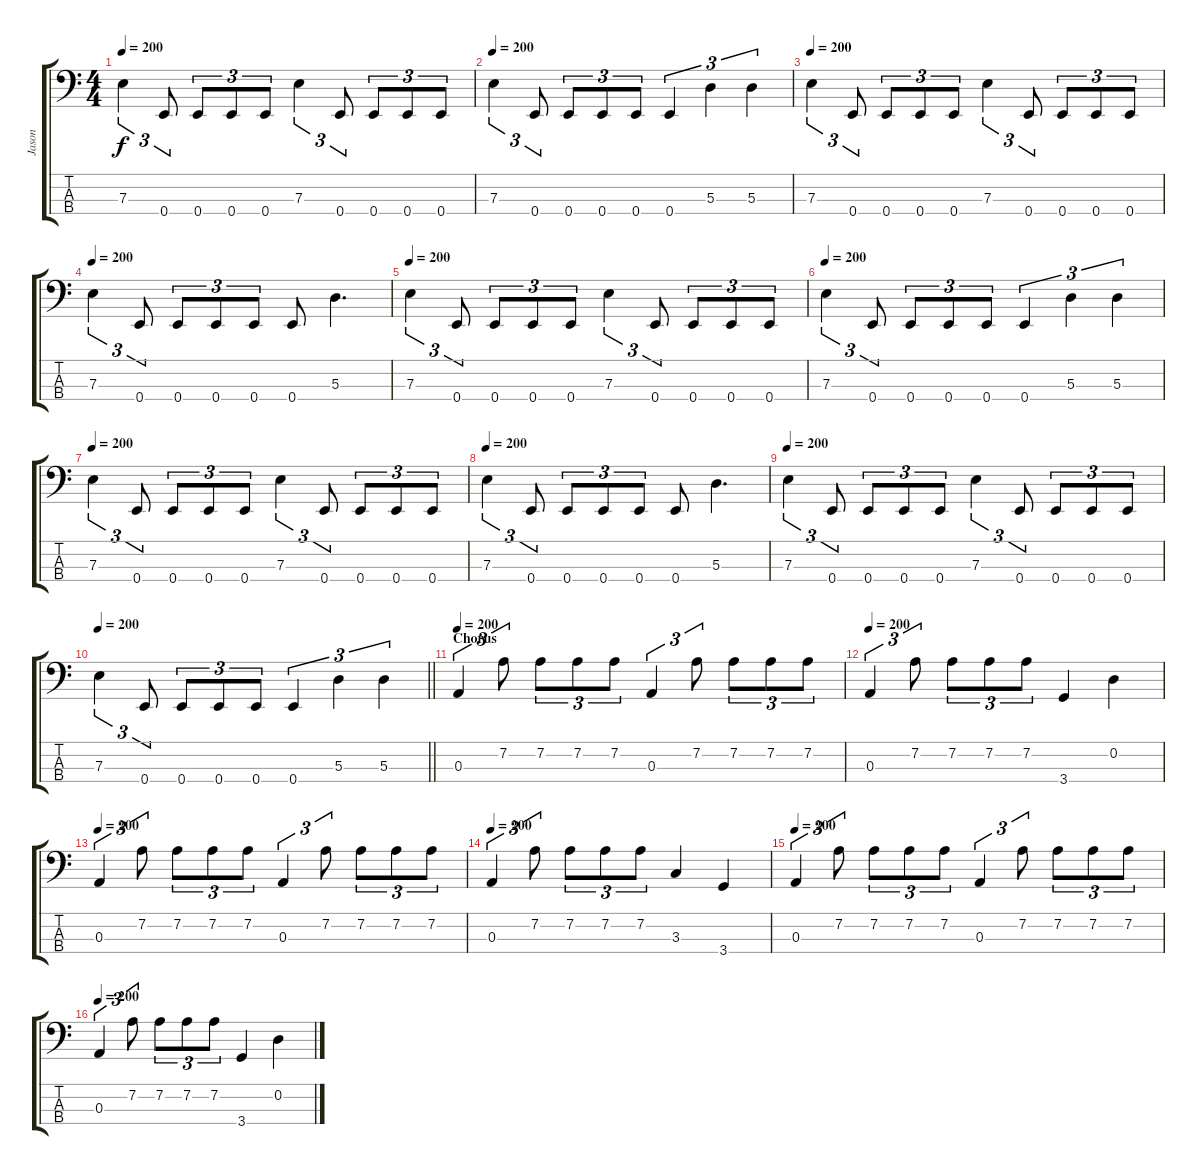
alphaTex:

\track ("Jason" "Jason") {instrument electricbassfinger}
\staff {score tabs}
\tuning (G2 D2 A1 E1) {hide}
\ts (4 4)
\tempo 200
\clef f4
\ks c
7.3.4{tu (3 2) dy f} 0.4.8{tu (3 2)} 0.4.8{tu (3 2)} 0.4.8{tu (3 2)} 0.4.8{tu (3 2)} 7.3.4{tu (3 2)} 0.4.8{tu (3 2)} 0.4.8{tu (3 2)} 0.4.8{tu (3 2)} 0.4.8{tu (3 2)} |
\tempo 200
7.3.4{tu (3 2)} 0.4.8{tu (3 2)} 0.4.8{tu (3 2)} 0.4.8{tu (3 2)} 0.4.8{tu (3 2)} 0.4.4{tu (3 2)} 5.3.4{tu (3 2)} 5.3.4{tu (3 2)} |
\tempo 200
7.3.4{tu (3 2)} 0.4.8{tu (3 2)} 0.4.8{tu (3 2)} 0.4.8{tu (3 2)} 0.4.8{tu (3 2)} 7.3.4{tu (3 2)} 0.4.8{tu (3 2)} 0.4.8{tu (3 2)} 0.4.8{tu (3 2)} 0.4.8{tu (3 2)} |
\tempo 200
7.3.4{tu (3 2)} 0.4.8{tu (3 2)} 0.4.8{tu (3 2)} 0.4.8{tu (3 2)} 0.4.8{tu (3 2)} 0.4.8 5.3.4{d} |
\tempo 200
7.3.4{tu (3 2)} 0.4.8{tu (3 2)} 0.4.8{tu (3 2)} 0.4.8{tu (3 2)} 0.4.8{tu (3 2)} 7.3.4{tu (3 2)} 0.4.8{tu (3 2)} 0.4.8{tu (3 2)} 0.4.8{tu (3 2)} 0.4.8{tu (3 2)} |
\tempo 200
7.3.4{tu (3 2)} 0.4.8{tu (3 2)} 0.4.8{tu (3 2)} 0.4.8{tu (3 2)} 0.4.8{tu (3 2)} 0.4.4{tu (3 2)} 5.3.4{tu (3 2)} 5.3.4{tu (3 2)} |
\tempo 200
7.3.4{tu (3 2)} 0.4.8{tu (3 2)} 0.4.8{tu (3 2)} 0.4.8{tu (3 2)} 0.4.8{tu (3 2)} 7.3.4{tu (3 2)} 0.4.8{tu (3 2)} 0.4.8{tu (3 2)} 0.4.8{tu (3 2)} 0.4.8{tu (3 2)} |
\tempo 200
7.3.4{tu (3 2)} 0.4.8{tu (3 2)} 0.4.8{tu (3 2)} 0.4.8{tu (3 2)} 0.4.8{tu (3 2)} 0.4.8 5.3.4{d} |
\tempo 200
7.3.4{tu (3 2)} 0.4.8{tu (3 2)} 0.4.8{tu (3 2)} 0.4.8{tu (3 2)} 0.4.8{tu (3 2)} 7.3.4{tu (3 2)} 0.4.8{tu (3 2)} 0.4.8{tu (3 2)} 0.4.8{tu (3 2)} 0.4.8{tu (3 2)} |
\tempo 200
\barLineRight lightlight
7.3.4{tu (3 2)} 0.4.8{tu (3 2)} 0.4.8{tu (3 2)} 0.4.8{tu (3 2)} 0.4.8{tu (3 2)} 0.4.4{tu (3 2)} 5.3.4{tu (3 2)} 5.3.4{tu (3 2)} |
\section ("" "Chorus")
\tempo 200
0.3.4{tu (3 2)} 7.2.8{tu (3 2)} 7.2.8{tu (3 2)} 7.2.8{tu (3 2)} 7.2.8{tu (3 2)} 0.3.4{tu (3 2)} 7.2.8{tu (3 2)} 7.2.8{tu (3 2)} 7.2.8{tu (3 2)} 7.2.8{tu (3 2)} |
\tempo 200
0.3.4{tu (3 2)} 7.2.8{tu (3 2)} 7.2.8{tu (3 2)} 7.2.8{tu (3 2)} 7.2.8{tu (3 2)} 3.4.4 0.2.4 |
\tempo 200
0.3.4{tu (3 2)} 7.2.8{tu (3 2)} 7.2.8{tu (3 2)} 7.2.8{tu (3 2)} 7.2.8{tu (3 2)} 0.3.4{tu (3 2)} 7.2.8{tu (3 2)} 7.2.8{tu (3 2)} 7.2.8{tu (3 2)} 7.2.8{tu (3 2)} |
\tempo 200
0.3.4{tu (3 2)} 7.2.8{tu (3 2)} 7.2.8{tu (3 2)} 7.2.8{tu (3 2)} 7.2.8{tu (3 2)} 3.3.4 3.4.4 |
\tempo 200
0.3.4{tu (3 2)} 7.2.8{tu (3 2)} 7.2.8{tu (3 2)} 7.2.8{tu (3 2)} 7.2.8{tu (3 2)} 0.3.4{tu (3 2)} 7.2.8{tu (3 2)} 7.2.8{tu (3 2)} 7.2.8{tu (3 2)} 7.2.8{tu (3 2)} |
\tempo 200
0.3.4{tu (3 2)} 7.2.8{tu (3 2)} 7.2.8{tu (3 2)} 7.2.8{tu (3 2)} 7.2.8{tu (3 2)} 3.4.4 0.2.4
